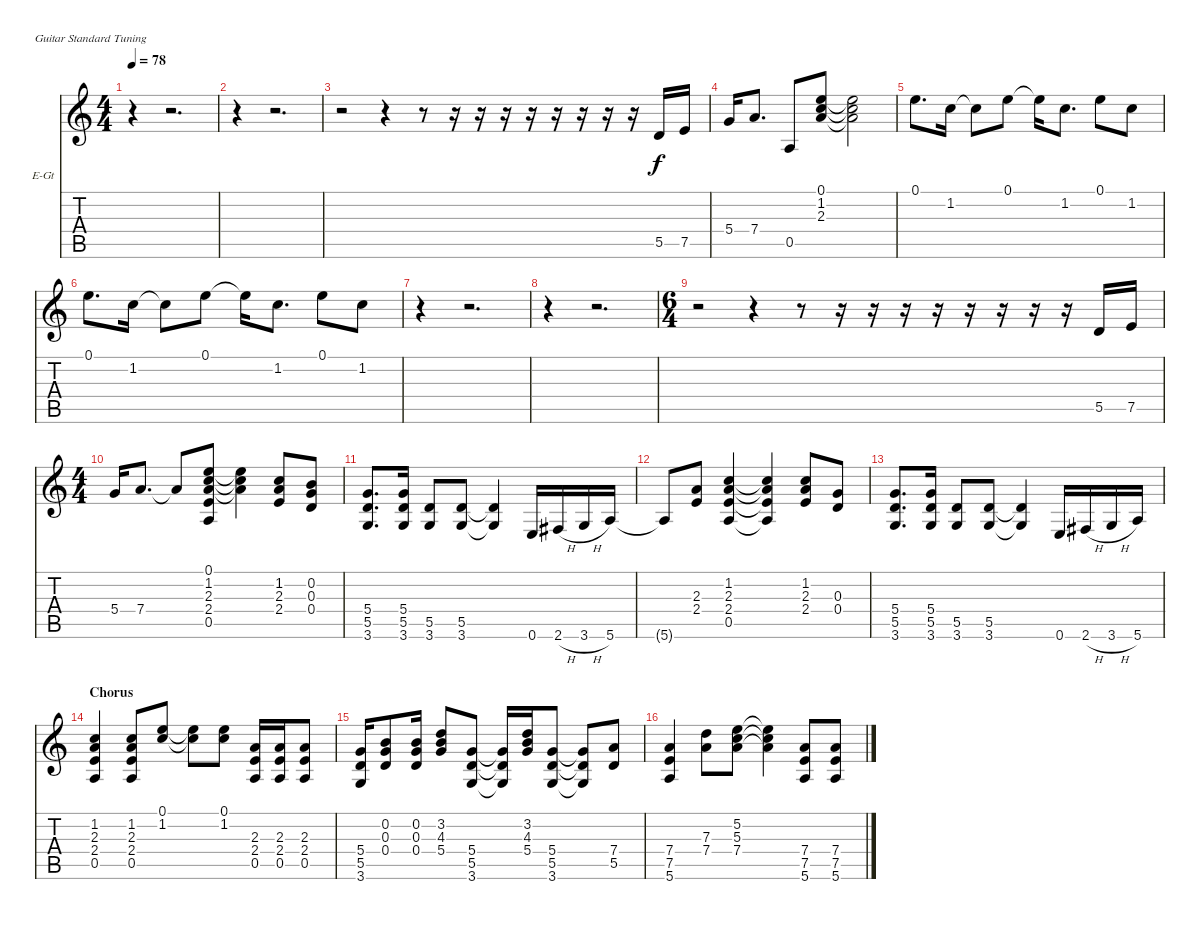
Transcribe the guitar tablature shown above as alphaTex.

\defaultSystemsLayout 4
\bracketExtendMode nobrackets
\firstSystemTrackNameOrientation horizontal
\otherSystemsTrackNameOrientation horizontal
\track ("Stone Gossard (Drive)" "E-Gt") {instrument overdrivenguitar}
\staff {score tabs}
\tuning (E4 B3 G3 D3 A2 E2)
\ts (4 4)
\tempo 78
\clef g2
\ks c
r.4{dy f} r.2{d} |
r.4 r.2{d} |
r.2 r.4 r.8 r.16 r.16 r.16 r.16 r.16 r.16 r.16 r.16 5.5.16 7.5.16 |
5.4.16 7.4.8{d} 0.5.8 (0.1 1.2 2.3).8 (0.1{t} 1.2{t} 2.3{t}).2 |
0.1.8{d} 1.2.16 1.2{t}.8 0.1.8 0.1{t}.16 1.2.8{d} 0.1.8 1.2.8 |
0.1.8{d} 1.2.16 1.2{t}.8 0.1.8 0.1{t}.16 1.2.8{d} 0.1.8 1.2.8 |
r.4 r.2{d} |
r.4 r.2{d} |
\ts (6 4)
r.2 r.4 r.8 r.16 r.16 r.16 r.16 r.16 r.16 r.16 r.16 5.5.16 7.5.16 |
\ts (4 4)
5.4.16 7.4.8{d} 7.4{t}.8 (0.1 1.2 2.3 2.4 0.5).8 (0.1{t} 1.2{t} 2.3{t}).4 (1.2 2.3 2.4).8 (0.2 0.3 0.4).8 |
(5.4 5.5 3.6).8{d} (5.4 5.5 3.6).16 (5.5 3.6).8 (5.5 3.6).8 (5.5{t} 3.6{t}).4 0.6.16 2.6{h}.16 3.6{h}.16 5.6.16 |
5.6{t}.8 (2.3 2.4).8 (1.2 2.3 2.4 0.5).4 (1.2{t} 2.3{t} 2.4{t} 0.5{t}).4 (1.2 2.3 2.4).8 (0.3 0.4).8 |
(5.4 5.5 3.6).8{d} (5.4 5.5 3.6).16 (5.5 3.6).8 (5.5 3.6).8 (5.5{t} 3.6{t}).4 0.6.16 2.6{h}.16 3.6{h}.16 5.6.16 |
\section ("" "Chorus")
(1.2 2.3 2.4 0.5).4 (1.2 2.3 2.4 0.5).8 (0.1 1.2).8 (0.1{t} 1.2{t}).8 (0.1 1.2).8 (2.3 2.4 0.5).16 (2.3 2.4 0.5).16 (2.3 2.4 0.5).8 |
(5.4 5.5 3.6).16 (0.2 0.3 0.4).8 (0.2 0.3 0.4).16 (3.2 4.3 5.4).8 (5.4 5.5 3.6).8 (5.4{t} 5.5{t} 3.6{t}).16 (3.2 4.3 5.4).16 (5.4 5.5 3.6).8 (5.4{t} 5.5{t} 3.6{t}).8 (7.4 5.5).8 |
(7.4 7.5 5.6).4 (7.3 7.4).8 (5.2 5.3 7.4).8 (5.2{t} 5.3{t} 7.4{t}).4 (7.4 7.5 5.6).8 (7.4 7.5 5.6).8
